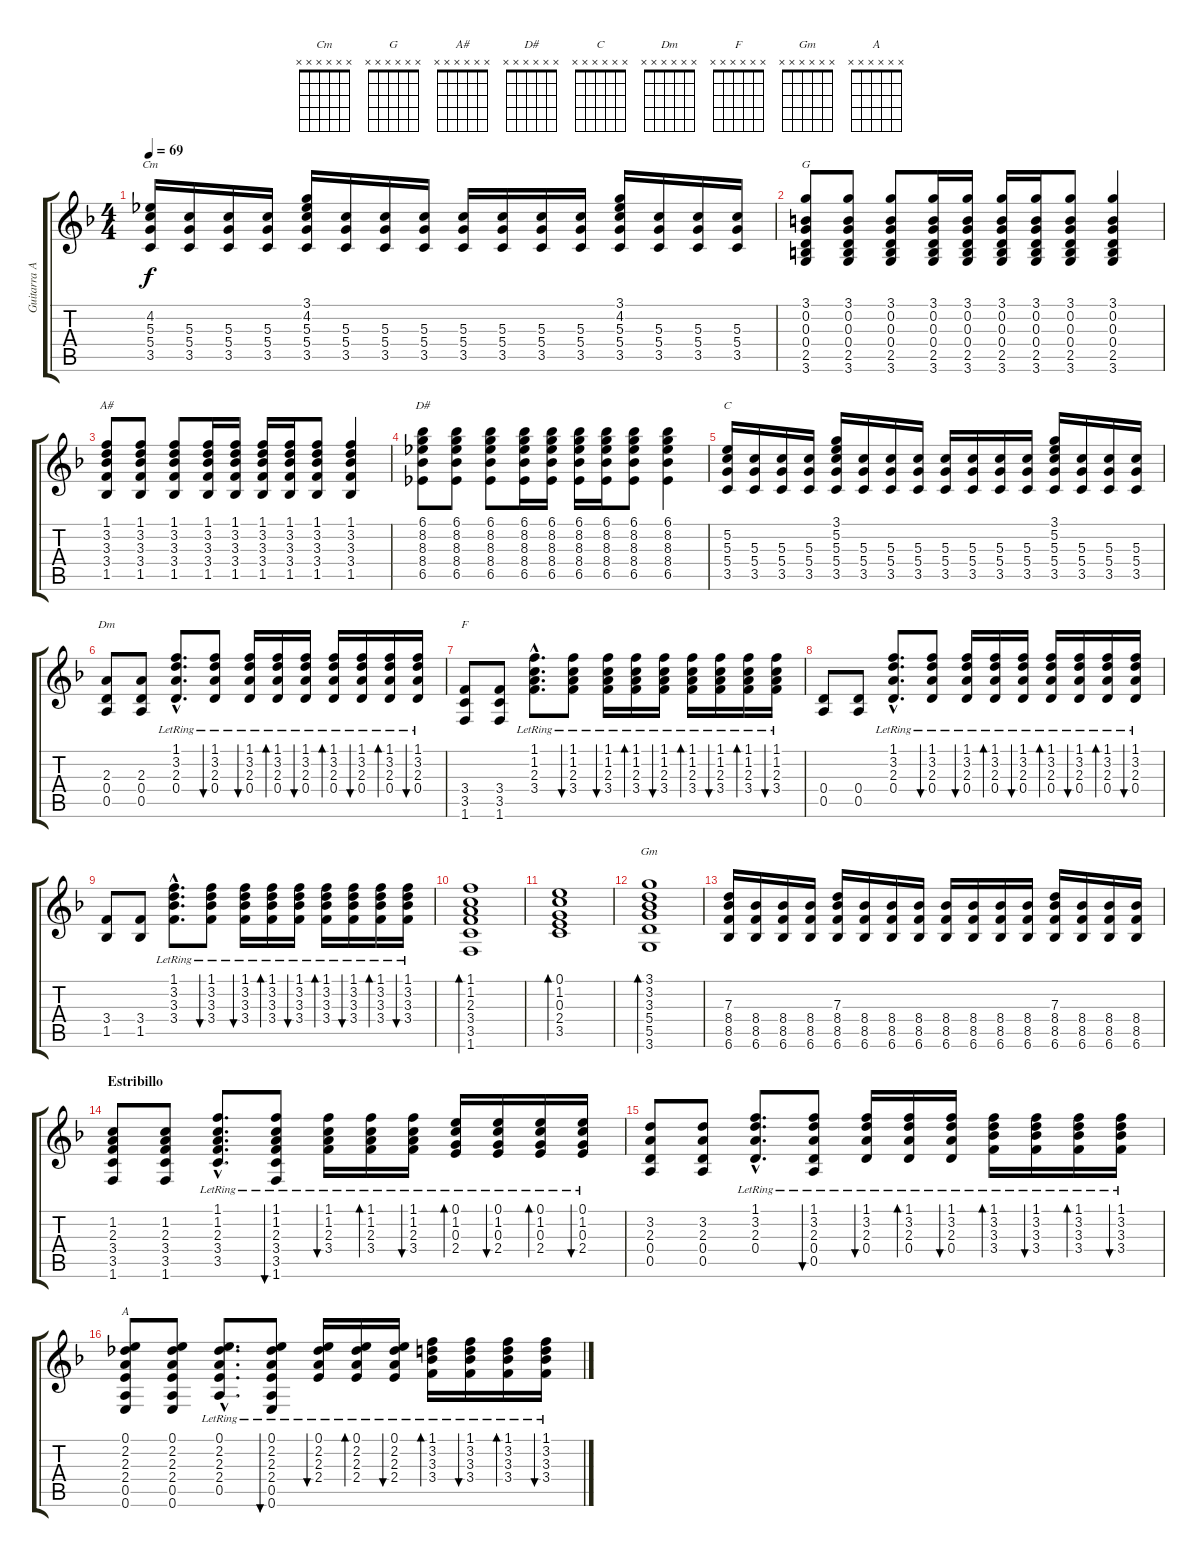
\track ("Guitarra Acústica" "Guitarra A") {instrument acousticguitarsteel}
\staff {score tabs}
\tuning (E4 B3 G3 D3 A2 E2) {hide}
\chord ("Cm" x x x x x x)
\chord ("G" x x x x x x)
\chord ("A#" x x x x x x)
\chord ("D#" x x x x x x)
\chord ("C" x x x x x x)
\chord ("Dm" x x x x x x)
\chord ("F" x x x x x x)
\chord ("Gm" x x x x x x)
\chord ("A" x x x x x x)
\ts (4 4)
\tempo 69
\clef g2
\ks dminor
(4.2 5.3 5.4 3.5).16{ch "Cm" dy f} (5.3 5.4 3.5).16 (5.3 5.4 3.5).16 (5.3 5.4 3.5).16 (3.1 4.2 5.3 5.4 3.5).16 (5.3 5.4 3.5).16 (5.3 5.4 3.5).16 (5.3 5.4 3.5).16 (5.3 5.4 3.5).16 (5.3 5.4 3.5).16 (5.3 5.4 3.5).16 (5.3 5.4 3.5).16 (3.1 4.2 5.3 5.4 3.5).16 (5.3 5.4 3.5).16 (5.3 5.4 3.5).16 (5.3 5.4 3.5).16 |
(3.1 0.2 0.3 0.4 2.5 3.6).8{ch "G"} (3.1 0.2 0.3 0.4 2.5 3.6).8 (3.1 0.2 0.3 0.4 2.5 3.6).8 (3.1 0.2 0.3 0.4 2.5 3.6).16 (3.1 0.2 0.3 0.4 2.5 3.6).16 (3.1 0.2 0.3 0.4 2.5 3.6).16 (3.1 0.2 0.3 0.4 2.5 3.6).16 (3.1 0.2 0.3 0.4 2.5 3.6).8 (3.1 0.2 0.3 0.4 2.5 3.6).4 |
(1.1 3.2 3.3 3.4 1.5).8{ch "A#"} (1.1 3.2 3.3 3.4 1.5).8 (1.1 3.2 3.3 3.4 1.5).8 (1.1 3.2 3.3 3.4 1.5).16 (1.1 3.2 3.3 3.4 1.5).16 (1.1 3.2 3.3 3.4 1.5).16 (1.1 3.2 3.3 3.4 1.5).16 (1.1 3.2 3.3 3.4 1.5).8 (1.1 3.2 3.3 3.4 1.5).4 |
(6.1 8.2 8.3 8.4 6.5).8{ch "D#"} (6.1 8.2 8.3 8.4 6.5).8 (6.1 8.2 8.3 8.4 6.5).8 (6.1 8.2 8.3 8.4 6.5).16 (6.1 8.2 8.3 8.4 6.5).16 (6.1 8.2 8.3 8.4 6.5).16 (6.1 8.2 8.3 8.4 6.5).16 (6.1 8.2 8.3 8.4 6.5).8 (6.1 8.2 8.3 8.4 6.5).4 |
(5.2 5.3 5.4 3.5).16{ch "C"} (5.3 5.4 3.5).16 (5.3 5.4 3.5).16 (5.3 5.4 3.5).16 (3.1 5.2 5.3 5.4 3.5).16 (5.3 5.4 3.5).16 (5.3 5.4 3.5).16 (5.3 5.4 3.5).16 (5.3 5.4 3.5).16 (5.3 5.4 3.5).16 (5.3 5.4 3.5).16 (5.3 5.4 3.5).16 (3.1 5.2 5.3 5.4 3.5).16 (5.3 5.4 3.5).16 (5.3 5.4 3.5).16 (5.3 5.4 3.5).16 |
(2.3 0.4 0.5).8{ch "Dm"} (2.3 0.4 0.5).8 (1.1{hac lr} 3.2{hac lr} 2.3{hac lr} 0.4{hac}).8{d} (1.1{lr} 3.2{lr} 2.3{lr} 0.4).8{bu 60} (1.1{lr} 3.2{lr} 2.3{lr} 0.4).16{bu 60} (1.1{lr} 3.2{lr} 2.3{lr} 0.4).16{bd 60} (1.1{lr} 3.2{lr} 2.3{lr} 0.4).16{bu 60} (1.1{lr} 3.2{lr} 2.3{lr} 0.4).16{bd 60} (1.1{lr} 3.2{lr} 2.3{lr} 0.4).16{bu 60} (1.1{lr} 3.2{lr} 2.3{lr} 0.4).16{bd 60} (1.1{lr} 3.2{lr} 2.3{lr} 0.4).16{bu 60} |
(3.4 3.5 1.6).8{ch "F"} (3.4 3.5 1.6).8 (1.1{hac lr} 1.2{hac lr} 2.3{hac lr} 3.4{hac}).8{d} (1.1{lr} 1.2{lr} 2.3{lr} 3.4).8{bu 60} (1.1{lr} 1.2{lr} 2.3{lr} 3.4).16{bu 60} (1.1{lr} 1.2{lr} 2.3{lr} 3.4).16{bd 60} (1.1{lr} 1.2{lr} 2.3{lr} 3.4).16{bu 60} (1.1{lr} 1.2{lr} 2.3{lr} 3.4).16{bd 60} (1.1{lr} 1.2{lr} 2.3{lr} 3.4).16{bu 60} (1.1{lr} 1.2{lr} 2.3{lr} 3.4).16{bd 60} (1.1{lr} 1.2{lr} 2.3{lr} 3.4).16{bu 60} |
(0.4 0.5).8 (0.4 0.5).8 (1.1{hac lr} 3.2{hac lr} 2.3{hac lr} 0.4{hac}).8{d} (1.1{lr} 3.2{lr} 2.3{lr} 0.4).8{bu 60} (1.1{lr} 3.2{lr} 2.3{lr} 0.4).16{bu 60} (1.1{lr} 3.2{lr} 2.3{lr} 0.4).16{bd 60} (1.1{lr} 3.2{lr} 2.3{lr} 0.4).16{bu 60} (1.1{lr} 3.2{lr} 2.3{lr} 0.4).16{bd 60} (1.1{lr} 3.2{lr} 2.3{lr} 0.4).16{bu 60} (1.1{lr} 3.2{lr} 2.3{lr} 0.4).16{bd 60} (1.1{lr} 3.2{lr} 2.3{lr} 0.4).16{bu 60} |
(3.4 1.5).8 (3.4 1.5).8 (1.1{hac lr} 3.2{hac lr} 3.3{hac lr} 3.4{hac}).8{d} (1.1{lr} 3.2{lr} 3.3{lr} 3.4).8{bu 60} (1.1{lr} 3.2{lr} 3.3{lr} 3.4).16{bu 60} (1.1{lr} 3.2{lr} 3.3{lr} 3.4).16{bd 60} (1.1{lr} 3.2{lr} 3.3{lr} 3.4).16{bu 60} (1.1{lr} 3.2{lr} 3.3{lr} 3.4).16{bd 60} (1.1{lr} 3.2{lr} 3.3{lr} 3.4).16{bu 60} (1.1{lr} 3.2{lr} 3.3{lr} 3.4).16{bd 60} (1.1{lr} 3.2{lr} 3.3{lr} 3.4).16{bu 60} |
(1.1 1.2 2.3 3.4 3.5 1.6).1{bd 60} |
(0.1 1.2 0.3 2.4 3.5).1{bd 60} |
(3.1 3.2 3.3 5.4 5.5 3.6).1{bd 60 ch "Gm"} |
(7.3 8.4 8.5 6.6).16 (8.4 8.5 6.6).16 (8.4 8.5 6.6).16 (8.4 8.5 6.6).16 (7.3 8.4 8.5 6.6).16 (8.4 8.5 6.6).16 (8.4 8.5 6.6).16 (8.4 8.5 6.6).16 (8.4 8.5 6.6).16 (8.4 8.5 6.6).16 (8.4 8.5 6.6).16 (8.4 8.5 6.6).16 (7.3 8.4 8.5 6.6).16 (8.4 8.5 6.6).16 (8.4 8.5 6.6).16 (8.4 8.5 6.6).16 |
\section ("" "Estribillo")
(1.2 2.3 3.4 3.5 1.6).8 (1.2 2.3 3.4 3.5 1.6).8 (1.1{hac lr} 1.2{hac lr} 2.3{hac lr} 3.4{hac} 3.5{hac}).8{d} (1.1{lr} 1.2{lr} 2.3{lr} 3.4 3.5 1.6).8{bu 60} (1.1{lr} 1.2{lr} 2.3{lr} 3.4).16{bu 60} (1.1{lr} 1.2{lr} 2.3{lr} 3.4).16{bd 60} (1.1{lr} 1.2{lr} 2.3{lr} 3.4).16{bu 60} (0.1{lr} 1.2{lr} 0.3{lr} 2.4).16{bd 60} (0.1{lr} 1.2{lr} 0.3{lr} 2.4).16{bu 60} (0.1{lr} 1.2{lr} 0.3{lr} 2.4).16{bd 60} (0.1{lr} 1.2{lr} 0.3{lr} 2.4).16{bu 60} |
(3.2 2.3 0.4 0.5).8 (3.2 2.3 0.4 0.5).8 (1.1{hac lr} 3.2{hac lr} 2.3{hac lr} 0.4{hac}).8{d} (1.1{lr} 3.2{lr} 2.3{lr} 0.4 0.5).8{bu 60} (1.1{lr} 3.2{lr} 2.3{lr} 0.4).16{bu 60} (1.1{lr} 3.2{lr} 2.3{lr} 0.4).16{bd 60} (1.1{lr} 3.2{lr} 2.3{lr} 0.4).16{bu 60} (1.1{lr} 3.2{lr} 3.3{lr} 3.4).16{bd 60} (1.1{lr} 3.2{lr} 3.3{lr} 3.4).16{bu 60} (1.1{lr} 3.2{lr} 3.3{lr} 3.4).16{bd 60} (1.1{lr} 3.2{lr} 3.3{lr} 3.4).16{bu 60} |
(0.1 2.2 2.3 2.4 0.5 0.6).8{ch "A"} (0.1 2.2 2.3 2.4 0.5 0.6).8 (0.1{hac lr} 2.2{hac lr} 2.3{hac lr} 2.4{hac} 0.5{hac}).8{d} (0.1{lr} 2.2{lr} 2.3{lr} 2.4 0.5 0.6).8{bu 60} (0.1{lr} 2.2{lr} 2.3{lr} 2.4).16{bu 60} (0.1{lr} 2.2{lr} 2.3{lr} 2.4).16{bd 60} (0.1{lr} 2.2{lr} 2.3{lr} 2.4).16{bu 60} (1.1{lr} 3.2{lr} 3.3{lr} 3.4).16{bd 60} (1.1{lr} 3.2{lr} 3.3{lr} 3.4).16{bu 60} (1.1{lr} 3.2{lr} 3.3{lr} 3.4).16{bd 60} (1.1{lr} 3.2{lr} 3.3{lr} 3.4).16{bu 60}
